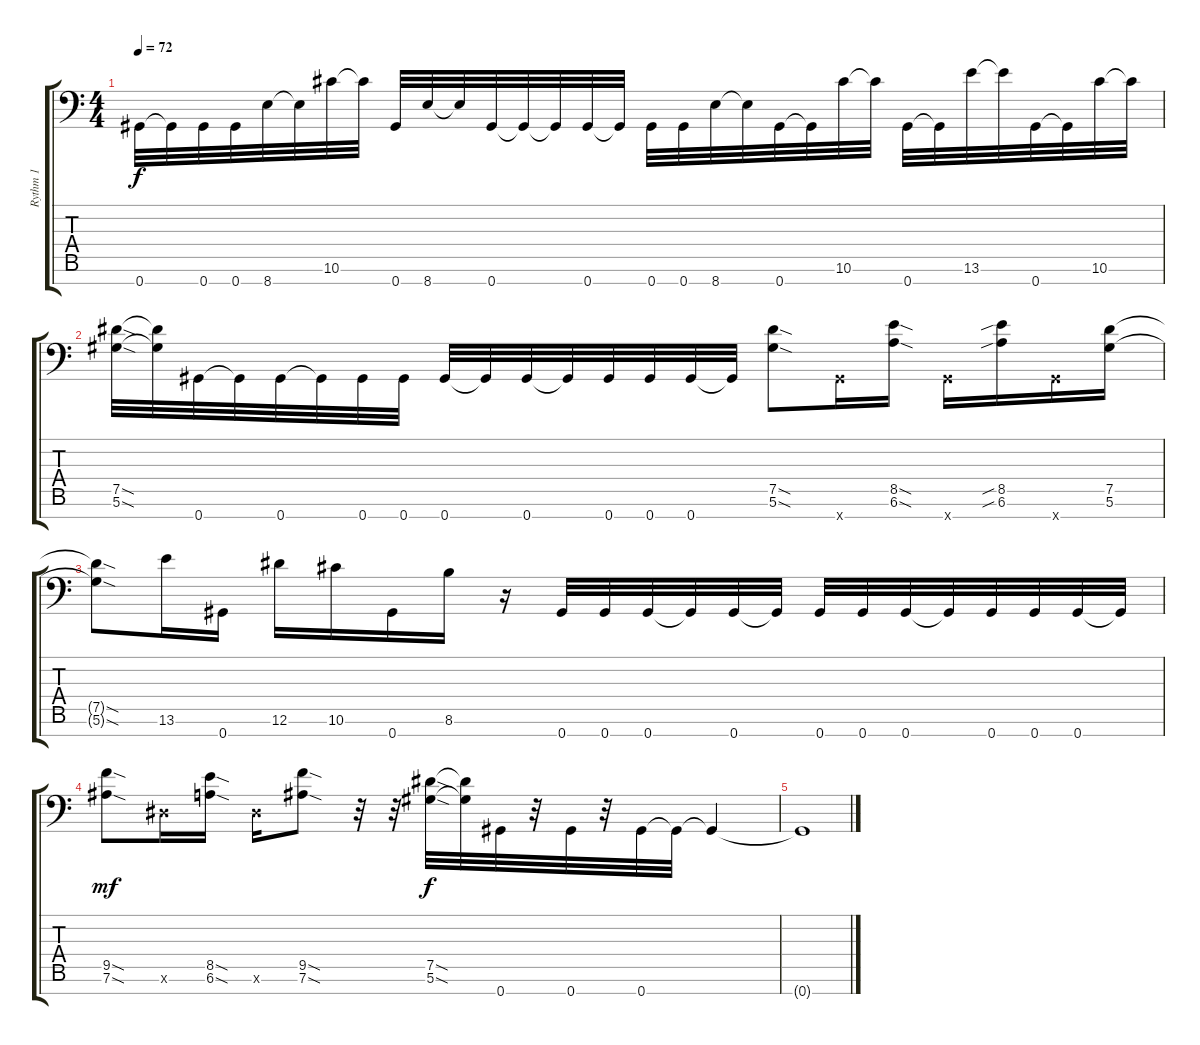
\track ("Rythm 1" "Rythm 1") {instrument distortionguitar}
\staff {score tabs}
\tuning (Eb4 Bb3 Gb3 Db3 Ab2 Eb2 Ab1) {hide}
\ts (4 4)
\tempo 72
\clef f4
\ks c
0.7.32{dy f} 0.7{t}.32 0.7.32 0.7.32 8.7.32 8.7{t}.32 10.6.32 10.6{t}.32 0.7.32 8.7.32 8.7{t}.32 0.7.32 0.7{t}.32 0.7{t}.32 0.7.32 0.7{t}.32 0.7.32 0.7.32 8.7.32 8.7{t}.32 0.7.32 0.7{t}.32 10.6.32 10.6{t}.32 0.7.32 0.7{t}.32 13.6.32 13.6{t}.32 0.7.32 0.7{t}.32 10.6.32 10.6{t}.32 |
(7.5{sod} 5.6{sod}).32 (7.5{t} 5.6{t}).32 0.7.32 0.7{t}.32 0.7.32 0.7{t}.32 0.7.32 0.7.32 0.7.32 0.7{t}.32 0.7.32 0.7{t}.32 0.7.32 0.7.32 0.7.32 0.7{t}.32 (7.5{sod} 5.6{sod}).8 0.7{x}.16 (8.5{sod} 6.6{sod}).16 0.7{x}.16 (8.5{sib} 6.6{sib}).16 0.7{x}.16 (7.5 5.6).16 |
(7.5{sod t} 5.6{sod t}).8 13.6.16 0.7.16 12.6.16 10.6.16 0.7.16 8.6.16 r.16 0.7.32 0.7.32 0.7.32 0.7{t}.32 0.7.32 0.7{t}.32 0.7.32 0.7.32 0.7.32 0.7{t}.32 0.7.32 0.7.32 0.7.32 0.7{t}.32 |
(9.5{sod} 7.6{sod}).8{dy mf} 0.6{x}.16 (8.5{sod} 6.6{sod}).16 0.6{x}.16 (9.5{sod} 7.6{sod}).8 r.32 r.32 (7.5{sod} 5.6{sod}).32{dy f} (7.5{t} 5.6{t}).32 0.7.32 r.32 0.7.32 r.32 0.7.32 0.7{t}.32 0.7{t}.4 |
0.7{t}.1
